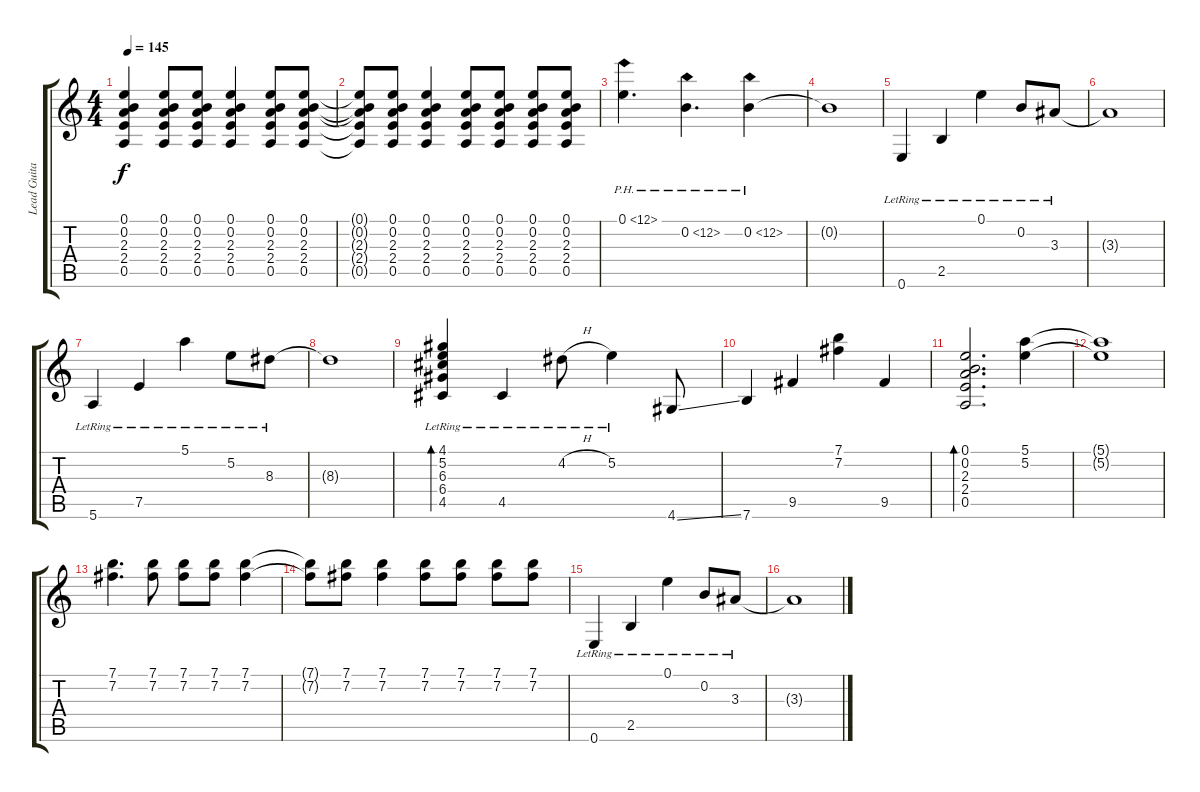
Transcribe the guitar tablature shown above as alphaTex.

\track ("Lead Guitar" "Lead Guita") {instrument acousticguitarsteel}
\staff {score tabs}
\tuning (E4 B3 G3 D3 A2 E2) {hide}
\ts (4 4)
\tempo 145
\clef g2
\ks c
(0.1 0.2 2.3 2.4 0.5).4{dy f} (0.1 0.2 2.3 2.4 0.5).8 (0.1 0.2 2.3 2.4 0.5).8 (0.1 0.2 2.3 2.4 0.5).4 (0.1 0.2 2.3 2.4 0.5).8 (0.1 0.2 2.3 2.4 0.5).8 |
(0.1{t} 0.2{t} 2.3{t} 2.4{t} 0.5{t}).8 (0.1 0.2 2.3 2.4 0.5).8 (0.1 0.2 2.3 2.4 0.5).4 (0.1 0.2 2.3 2.4 0.5).8 (0.1 0.2 2.3 2.4 0.5).8 (0.1 0.2 2.3 2.4 0.5).8 (0.1 0.2 2.3 2.4 0.5).8 |
0.1{ph 12}.4{d} 0.2{ph 12}.4{d} 0.2{ph 12}.4 |
0.2{t}.1 |
0.6{lr}.4 2.5{lr}.4 0.1{lr}.4 0.2{lr}.8 3.3{lr}.8 |
3.3{t}.1 |
5.6{lr}.4 7.5{lr}.4 5.1{lr}.4 5.2{lr}.8 8.3{lr}.8 |
8.3{t}.1 |
(4.1{lr} 5.2{lr} 6.3{lr} 6.4{lr} 4.5{lr}).4{bd 240} 4.5{lr}.4 4.2{h lr}.8 5.2{lr}.4 4.6{ss}.8 |
7.6.4 9.5.4 (7.1 7.2).4 9.5.4 |
(0.1 0.2 2.3 2.4 0.5).2{d bd 240} (5.1 5.2).4 |
(5.1{t} 5.2{t}).1 |
(7.1 7.2).4{d} (7.1 7.2).8 (7.1 7.2).8 (7.1 7.2).8 (7.1 7.2).4 |
(7.1{t} 7.2{t}).8 (7.1 7.2).8 (7.1 7.2).4 (7.1 7.2).8 (7.1 7.2).8 (7.1 7.2).8 (7.1 7.2).8 |
0.6{lr}.4 2.5{lr}.4 0.1{lr}.4 0.2{lr}.8 3.3{lr}.8 |
3.3{t}.1
